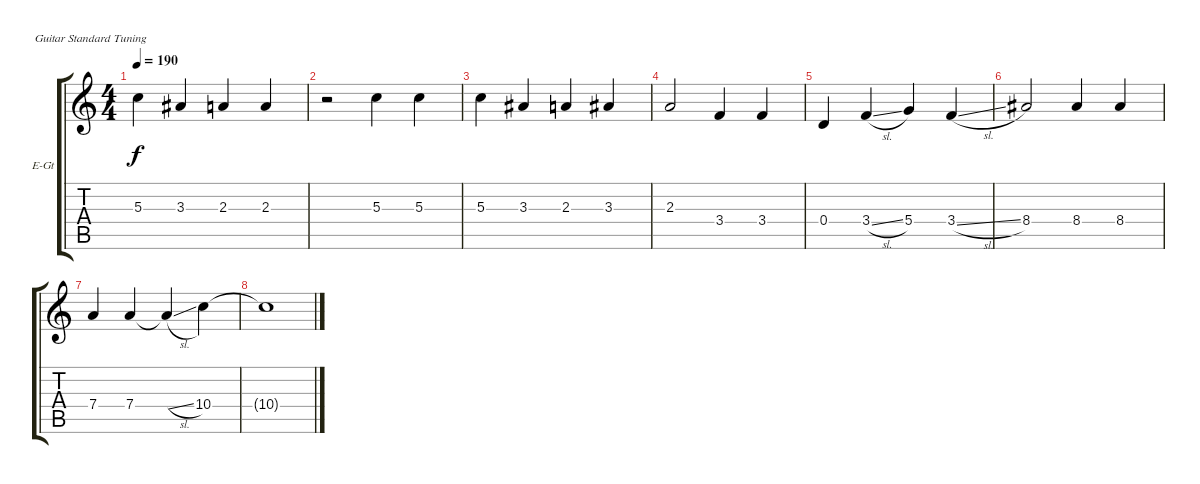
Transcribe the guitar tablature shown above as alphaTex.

\defaultSystemsLayout 4
\bracketExtendMode groupsimilarinstruments
\firstSystemTrackNameOrientation horizontal
\otherSystemsTrackNameOrientation horizontal
\track ("Electric Guitar" "E-Gt") {instrument electricguitarclean}
\staff {score tabs}
\tuning (E4 B3 G3 D3 A2 E2)
\ts (4 4)
\tempo 190
\clef g2
\ks c
5.3.4{dy f} 3.3.4 2.3.4 2.3.4 |
r.2 5.3.4 5.3.4 |
5.3.4 3.3.4 2.3.4 3.3.4 |
2.3.2 3.4.4 3.4.4 |
0.4.4 3.4{sl}.4 5.4.4 3.4{sl}.4 |
8.4.2 8.4.4 8.4.4 |
7.4.4 7.4.4 7.4{sl t}.4 10.4.4 |
10.4{t}.1
